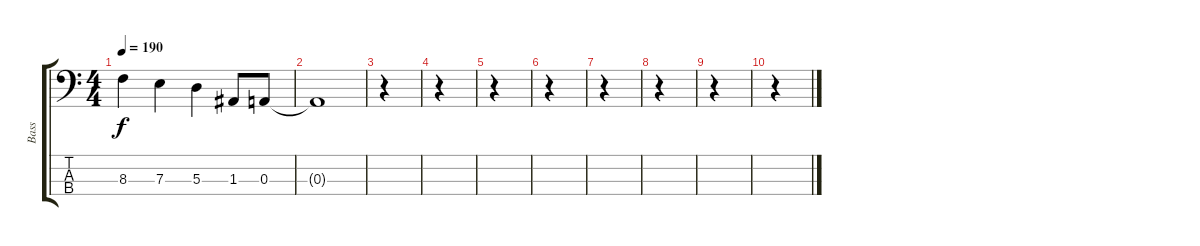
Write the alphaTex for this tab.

\track ("Bass" "Bass") {instrument electricbasspick}
\staff {score tabs}
\tuning (G2 D2 A1 E1) {hide}
\ts (4 4)
\tempo 190
\clef f4
\ks c
8.3.4{dy f} 7.3.4 5.3.4 1.3.8 0.3.8 |
0.3{t}.1 |
r.4 |
r.4 |
r.4 |
r.4 |
r.4 |
r.4 |
r.4 |
r.4
